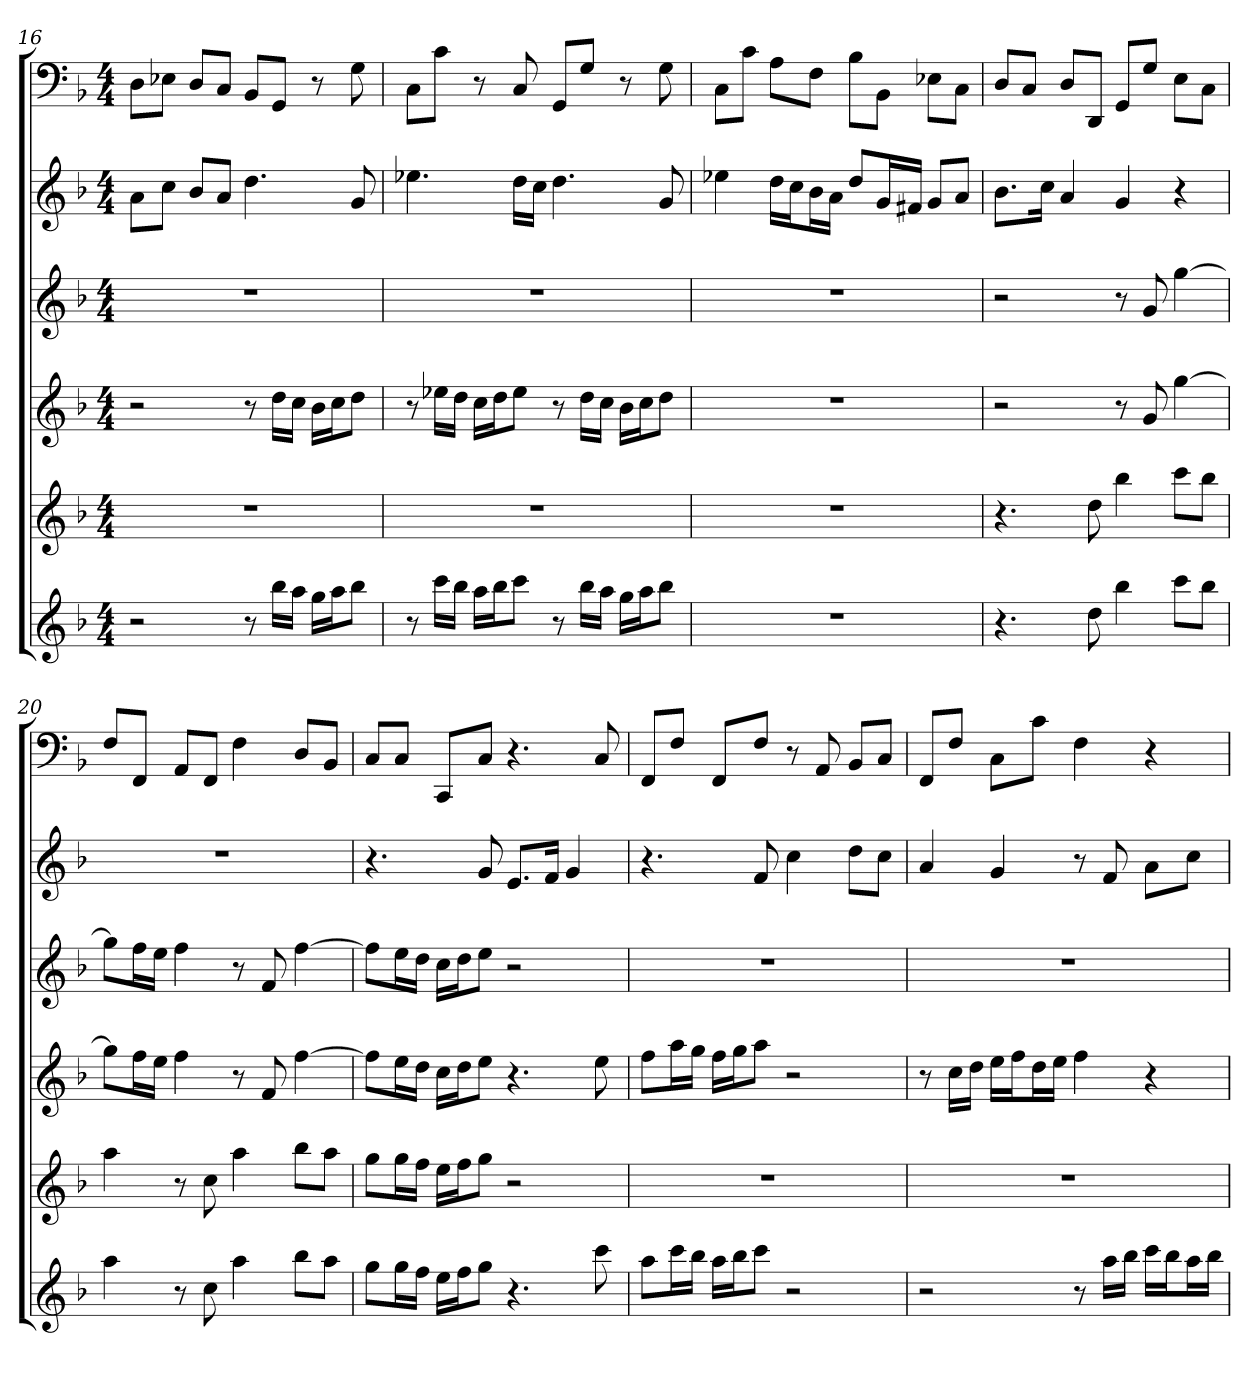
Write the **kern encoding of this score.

**kern	**kern	**kern	**kern	**kern	**kern
*part6	*part5	*part4	*part3	*part2	*part1
*staff6	*staff5	*staff4	*staff3	*staff2	*staff1
*	*	*	*	*	*clefF4
*k[b-]	*k[b-]	*k[b-]	*k[b-]	*k[b-]	*k[b-]
*F:	*F:	*F:	*F:	*F:	*F:
*M4/4	*M4/4	*M4/4	*M4/4	*M4/4	*M4/4
=16	=16	=16	=16	=16	=16
2r	1r	2r	1r	8aL	8D\L
.	.	.	.	8ccJ	8E-X\J
.	.	.	.	8b-L	8D/L
.	.	.	.	8aJ	8C/J
8r	.	8r	.	4.dd	8BB-/L
16bb-LL	.	16ddLL	.	.	8GG/J
16aaJJ	.	16ccJJ	.	.	.
16ggLL	.	16b-LL	.	.	8r
16aaJ	.	16ccJ	.	.	.
8bb-J	.	8ddJ	.	8g	8G
=17	=17	=17	=17	=17	=17
8r	1r	8r	1r	4.ee-X	8C\L
16cccLL	.	16ee-XLL	.	.	8c\J
16bb-JJ	.	16ddJJ	.	.	.
16aaLL	.	16ccLL	.	.	8r
16bb-J	.	16ddJ	.	.	.
8cccJ	.	8ee-J	.	16ddLL	8C
.	.	.	.	16ccJJ	.
8r	.	8r	.	4.dd	8GG/L
16bb-LL	.	16ddLL	.	.	8G/J
16aaJJ	.	16ccJJ	.	.	.
16ggLL	.	16b-LL	.	.	8r
16aaJ	.	16ccJ	.	.	.
8bb-J	.	8ddJ	.	8g	8G
=18	=18	=18	=18	=18	=18
1r	1r	1r	1r	4ee-X	8C\L
.	.	.	.	.	8c\J
.	.	.	.	16ddLL	8A\L
.	.	.	.	16ccJ	.
.	.	.	.	16b-L	8F\J
.	.	.	.	16aJJ	.
.	.	.	.	8ddL	8B-\L
.	.	.	.	16gL	8BB-\J
.	.	.	.	16f#XJJ	.
.	.	.	.	8gL	8E-X\L
.	.	.	.	8aJ	8C\J
=19	=19	=19	=19	=19	=19
4.r	4.r	2r	2r	8.b-L	8D/L
.	.	.	.	.	8C/J
.	.	.	.	16ccJk	.
.	.	.	.	4a	8D/L
8dd	8dd	.	.	.	8DD/J
4bb-	4bb-	8r	8r	4g	8GG/L
.	.	8g	8g	.	8G/J
8cccL	8cccL	[4gg	[4gg	4r	8E\L
8bb-J	8bb-J	.	.	.	8C\J
=20	=20	=20	=20	=20	=20
4aa	4aa	8ggL]	8ggL]	1r	8F/L
.	.	16ffL	16ffL	.	8FF/J
.	.	16eeJJ	16eeJJ	.	.
8r	8r	4ff	4ff	.	8AA/L
8cc	8cc	.	.	.	8FF/J
4aa	4aa	8r	8r	.	4F
.	.	8f	8f	.	.
8bb-L	8bb-L	[4ff	[4ff	.	8D/L
8aaJ	8aaJ	.	.	.	8BB-/J
=21	=21	=21	=21	=21	=21
8ggL	8ggL	8ffL]	8ffL]	4.r	8C/L
16ggL	16ggL	16eeL	16eeL	.	8C/J
16ffJJ	16ffJJ	16ddJJ	16ddJJ	.	.
16eeLL	16eeLL	16ccLL	16ccLL	.	8CC/L
16ffJ	16ffJ	16ddJ	16ddJ	.	.
8ggJ	8ggJ	8eeJ	8eeJ	8g	8C/J
4.r	2r	4.r	2r	8.eL	4.r
.	.	.	.	16fJk	.
.	.	.	.	4g	.
8ccc	.	8ee	.	.	8C
=22	=22	=22	=22	=22	=22
8aaL	1r	8ffL	1r	4.r	8FF/L
16cccL	.	16aaL	.	.	8F/J
16bb-JJ	.	16ggJJ	.	.	.
16aaLL	.	16ffLL	.	.	8FF/L
16bb-J	.	16ggJ	.	.	.
8cccJ	.	8aaJ	.	8f	8F/J
2r	.	2r	.	4cc	8r
.	.	.	.	.	8AA
.	.	.	.	8ddL	8BB-/L
.	.	.	.	8ccJ	8C/J
=23	=23	=23	=23	=23	=23
2r	1r	8r	1r	4a	8FF/L
.	.	16ccLL	.	.	8F/J
.	.	16ddJJ	.	.	.
.	.	16eeLL	.	4g	8C\L
.	.	16ffJ	.	.	.
.	.	16ddL	.	.	8c\J
.	.	16eeJJ	.	.	.
8r	.	4ff	.	8r	4F
16aaLL	.	.	.	8f	.
16bb-JJ	.	.	.	.	.
16cccLL	.	4r	.	8aL	4r
16bb-J	.	.	.	.	.
16aaL	.	.	.	8ccJ	.
16bb-JJ	.	.	.	.	.
=	=	=	=	=	=
*-	*-	*-	*-	*-	*-
